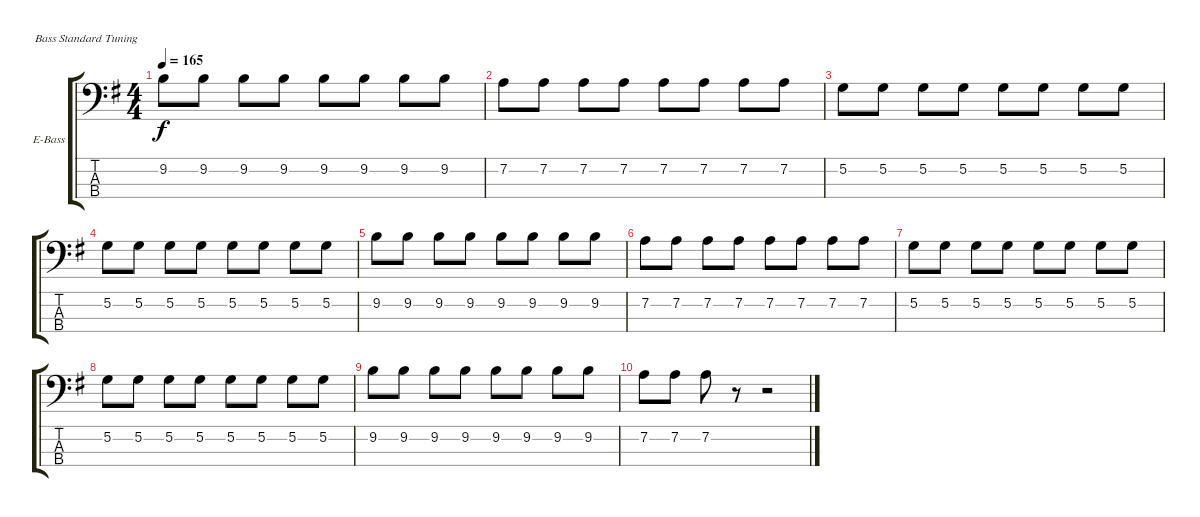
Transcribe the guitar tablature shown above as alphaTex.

\defaultSystemsLayout 4
\bracketExtendMode groupsimilarinstruments
\firstSystemTrackNameOrientation horizontal
\otherSystemsTrackNameOrientation horizontal
\track ("Nikolai Fraiture" "E-Bass") {instrument electricbassfinger}
\staff {score tabs}
\tuning (G2 D2 A1 E1)
\ts (4 4)
\tempo 165
\clef f4
\ks g
9.2.8{dy f} 9.2.8 9.2.8 9.2.8 9.2.8 9.2.8 9.2.8 9.2.8 |
7.2.8 7.2.8 7.2.8 7.2.8 7.2.8 7.2.8 7.2.8 7.2.8 |
5.2.8 5.2.8 5.2.8 5.2.8 5.2.8 5.2.8 5.2.8 5.2.8 |
5.2.8 5.2.8 5.2.8 5.2.8 5.2.8 5.2.8 5.2.8 5.2.8 |
9.2.8 9.2.8 9.2.8 9.2.8 9.2.8 9.2.8 9.2.8 9.2.8 |
7.2.8 7.2.8 7.2.8 7.2.8 7.2.8 7.2.8 7.2.8 7.2.8 |
5.2.8 5.2.8 5.2.8 5.2.8 5.2.8 5.2.8 5.2.8 5.2.8 |
5.2.8 5.2.8 5.2.8 5.2.8 5.2.8 5.2.8 5.2.8 5.2.8 |
9.2.8 9.2.8 9.2.8 9.2.8 9.2.8 9.2.8 9.2.8 9.2.8 |
7.2.8 7.2.8 7.2.8 r.8 r.2
